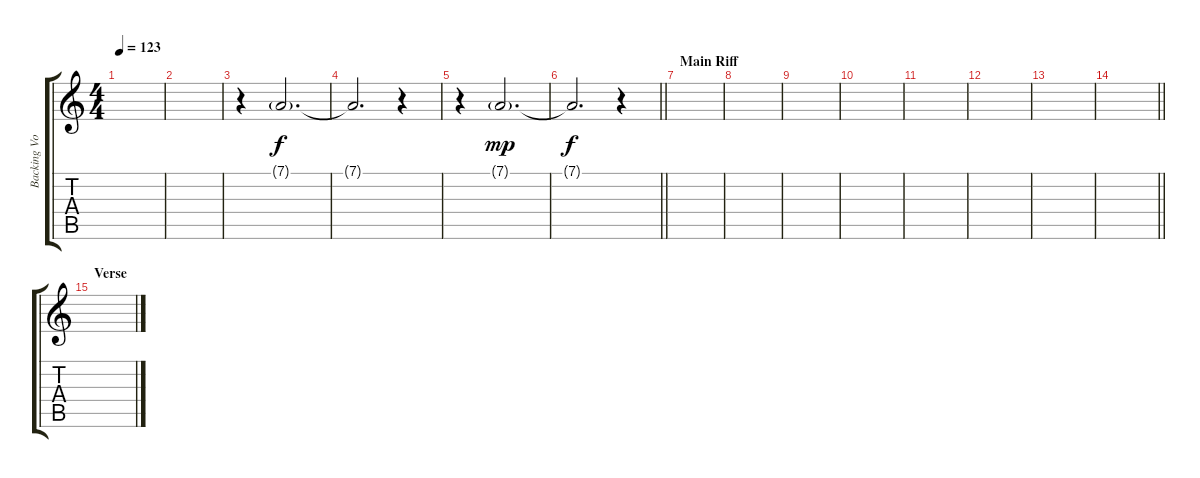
\track ("Backing Vocals" "Backing Vo") {instrument choiraahs}
\staff {score tabs}
\tuning (D4 A3 F3 C3 G2 D2) {hide}
\ts (4 4)
\tempo 123
\clef g2
\ks c
|
|
r.4 7.1{g}.2{d} |
7.1{t}.2{d dy f} r.4 |
r.4 7.1{g}.2{d dy mp} |
\barLineRight lightlight
7.1{t}.2{d dy f} r.4 |
\section ("" "Main Riff")
|
|
|
|
|
|
|
\barLineRight lightlight
|
\section ("" "Verse")
